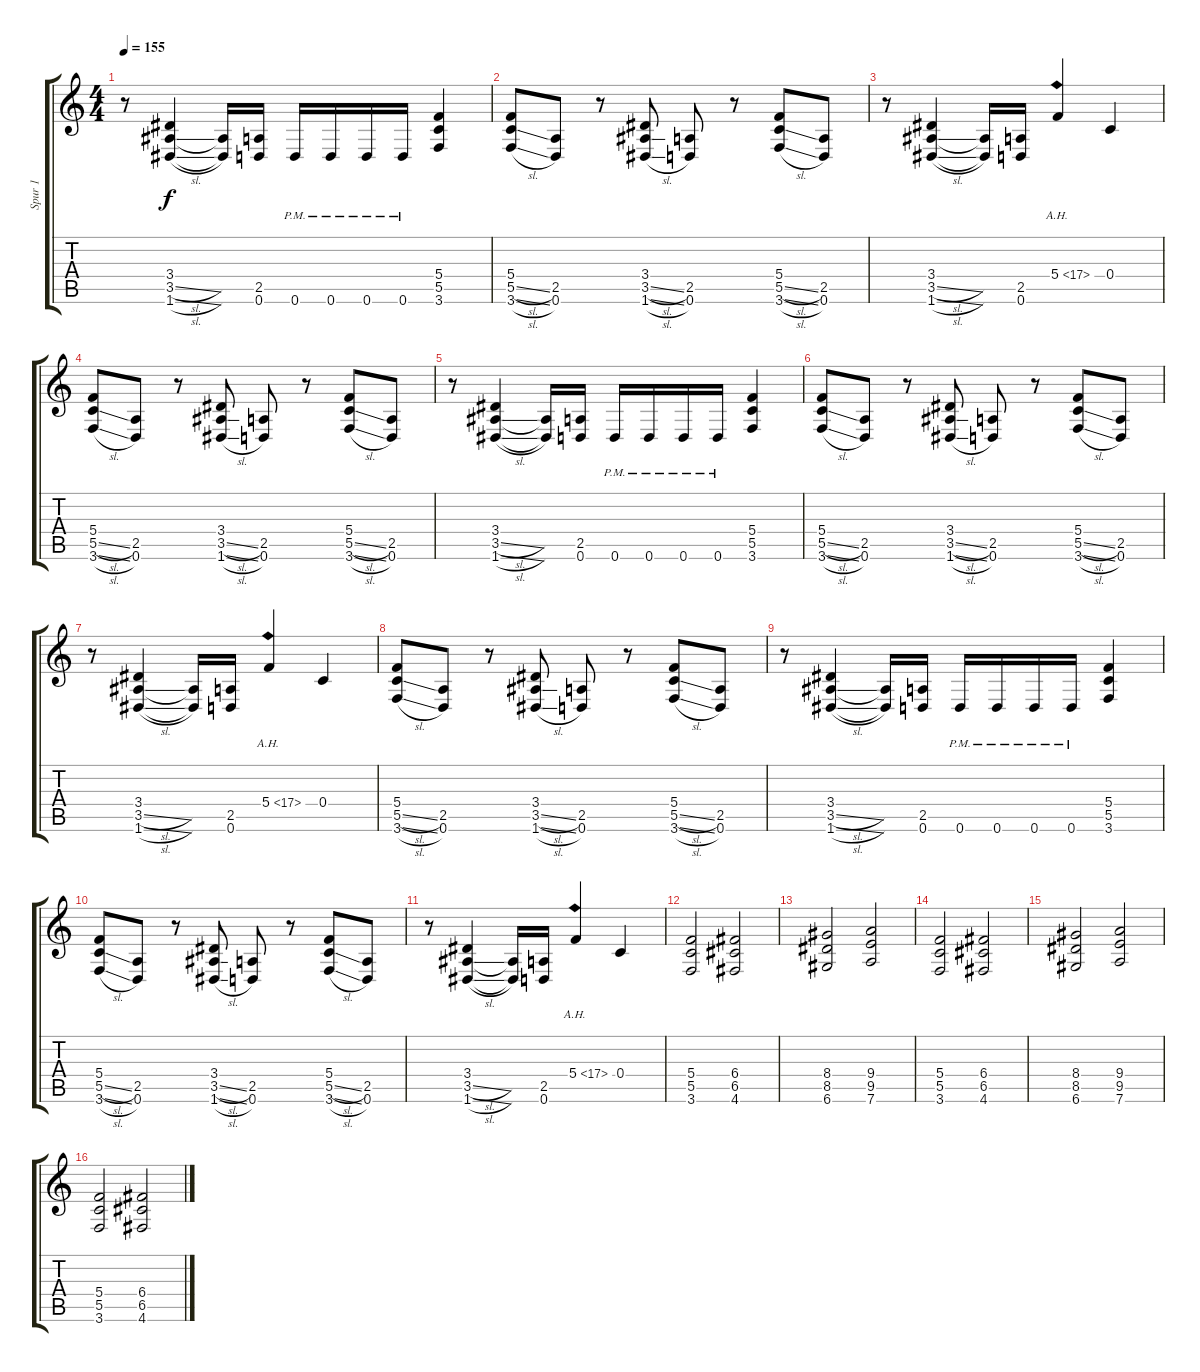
\track ("Spur 1" "Spur 1") {instrument distortionguitar}
\staff {score tabs}
\tuning (D4 A3 F3 C3 G2 D2) {hide}
\ts (4 4)
\tempo 155
\clef g2
\ks c
r.8{dy f} (3.4 3.5{sl} 1.6{sl}).4 (3.5{t} 1.6{t}).16 (2.5 0.6).16 0.6{pm}.16 0.6{pm}.16 0.6{pm}.16 0.6{pm}.16 (5.4 5.5 3.6).4 |
(5.4 5.5{sl} 3.6{sl}).8 (2.5 0.6).8 r.8 (3.4 3.5{sl} 1.6{sl}).8 (2.5 0.6).8 r.8 (5.4 5.5{sl} 3.6{sl}).8 (2.5 0.6).8 |
r.8 (3.4 3.5{sl} 1.6{sl}).4 (3.5{t} 1.6{t}).16 (2.5 0.6).16 5.4{ah 12}.4 0.4.4 |
(5.4 5.5{sl} 3.6{sl}).8 (2.5 0.6).8 r.8 (3.4 3.5{sl} 1.6{sl}).8 (2.5 0.6).8 r.8 (5.4 5.5{sl} 3.6{sl}).8 (2.5 0.6).8 |
r.8 (3.4 3.5{sl} 1.6{sl}).4 (3.5{t} 1.6{t}).16 (2.5 0.6).16 0.6{pm}.16 0.6{pm}.16 0.6{pm}.16 0.6{pm}.16 (5.4 5.5 3.6).4 |
(5.4 5.5{sl} 3.6{sl}).8 (2.5 0.6).8 r.8 (3.4 3.5{sl} 1.6{sl}).8 (2.5 0.6).8 r.8 (5.4 5.5{sl} 3.6{sl}).8 (2.5 0.6).8 |
r.8 (3.4 3.5{sl} 1.6{sl}).4 (3.5{t} 1.6{t}).16 (2.5 0.6).16 5.4{ah 12}.4 0.4.4 |
(5.4 5.5{sl} 3.6{sl}).8 (2.5 0.6).8 r.8 (3.4 3.5{sl} 1.6{sl}).8 (2.5 0.6).8 r.8 (5.4 5.5{sl} 3.6{sl}).8 (2.5 0.6).8 |
r.8 (3.4 3.5{sl} 1.6{sl}).4 (3.5{t} 1.6{t}).16 (2.5 0.6).16 0.6{pm}.16 0.6{pm}.16 0.6{pm}.16 0.6{pm}.16 (5.4 5.5 3.6).4 |
(5.4 5.5{sl} 3.6{sl}).8 (2.5 0.6).8 r.8 (3.4 3.5{sl} 1.6{sl}).8 (2.5 0.6).8 r.8 (5.4 5.5{sl} 3.6{sl}).8 (2.5 0.6).8 |
r.8 (3.4 3.5{sl} 1.6{sl}).4 (3.5{t} 1.6{t}).16 (2.5 0.6).16 5.4{ah 12}.4 0.4.4 |
(5.4 5.5 3.6).2 (6.4 6.5 4.6).2 |
(8.4 8.5 6.6).2 (9.4 9.5 7.6).2 |
(5.4 5.5 3.6).2 (6.4 6.5 4.6).2 |
(8.4 8.5 6.6).2 (9.4 9.5 7.6).2 |
(5.4 5.5 3.6).2 (6.4 6.5 4.6).2
